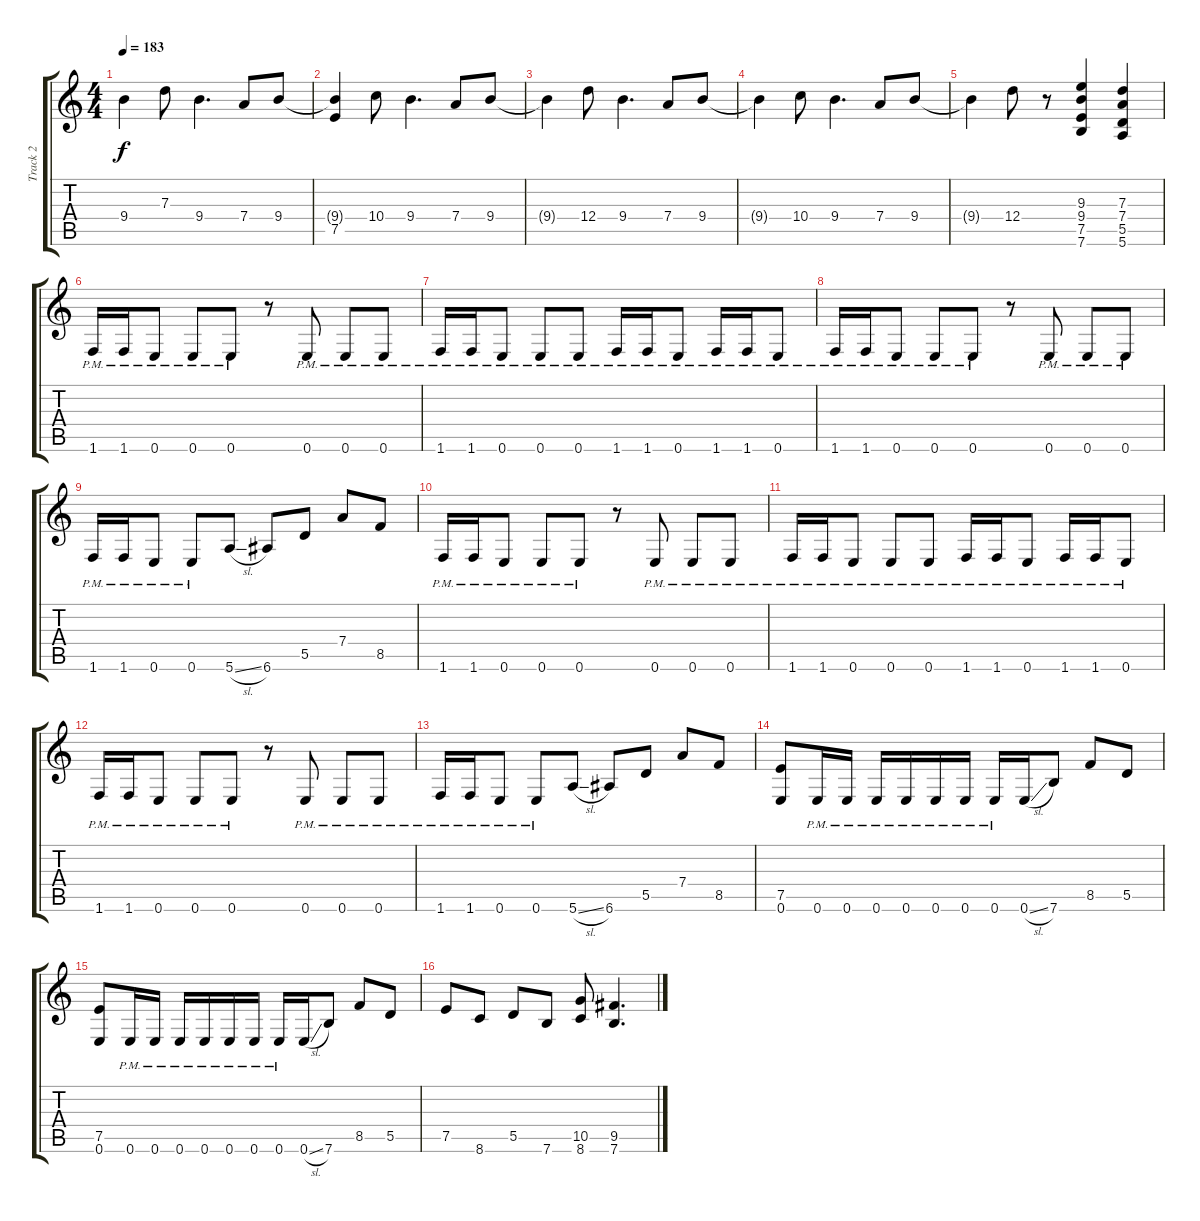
\track ("Track 2" "Track 2") {instrument overdrivenguitar}
\staff {score tabs}
\tuning (E4 B3 G3 D3 A2 E2) {hide}
\ts (4 4)
\tempo 183
\clef g2
\ks c
9.4{t}.4{dy f} 7.3.8 9.4.4{d} 7.4.8 9.4.8 |
(9.4{t} 7.5{t}).4 10.4.8 9.4.4{d} 7.4.8 9.4.8 |
9.4{t}.4 12.4.8 9.4.4{d} 7.4.8 9.4.8 |
9.4{t}.4 10.4.8 9.4.4{d} 7.4.8 9.4.8 |
9.4{t}.4 12.4.8 r.8 (9.3 9.4 7.5 7.6).4 (7.3 7.4 5.5 5.6).4 |
1.6{pm}.16 1.6{pm}.16 0.6{pm}.8 0.6{pm}.8 0.6{pm}.8 r.8 0.6{pm}.8 0.6{pm}.8 0.6{pm}.8 |
1.6{pm}.16 1.6{pm}.16 0.6{pm}.8 0.6{pm}.8 0.6{pm}.8 1.6{pm}.16 1.6{pm}.16 0.6{pm}.8 1.6{pm}.16 1.6{pm}.16 0.6{pm}.8 |
1.6{pm}.16 1.6{pm}.16 0.6{pm}.8 0.6{pm}.8 0.6{pm}.8 r.8 0.6{pm}.8 0.6{pm}.8 0.6{pm}.8 |
1.6{pm}.16 1.6{pm}.16 0.6{pm}.8 0.6{pm}.8 5.6{sl}.8 6.6.8 5.5.8 7.4.8 8.5.8 |
1.6{pm}.16 1.6{pm}.16 0.6{pm}.8 0.6{pm}.8 0.6{pm}.8 r.8 0.6{pm}.8 0.6{pm}.8 0.6{pm}.8 |
1.6{pm}.16 1.6{pm}.16 0.6{pm}.8 0.6{pm}.8 0.6{pm}.8 1.6{pm}.16 1.6{pm}.16 0.6{pm}.8 1.6{pm}.16 1.6{pm}.16 0.6{pm}.8 |
1.6{pm}.16 1.6{pm}.16 0.6{pm}.8 0.6{pm}.8 0.6{pm}.8 r.8 0.6{pm}.8 0.6{pm}.8 0.6{pm}.8 |
1.6{pm}.16 1.6{pm}.16 0.6{pm}.8 0.6{pm}.8 5.6{sl}.8 6.6.8 5.5.8 7.4.8 8.5.8 |
(7.5 0.6).8 0.6{pm}.16 0.6{pm}.16 0.6{pm}.16 0.6{pm}.16 0.6{pm}.16 0.6{pm}.16 0.6{pm}.16 0.6{sl}.16 7.6.8 8.5.8 5.5.8 |
(7.5 0.6).8 0.6{pm}.16 0.6{pm}.16 0.6{pm}.16 0.6{pm}.16 0.6{pm}.16 0.6{pm}.16 0.6{pm}.16 0.6{sl}.16 7.6.8 8.5.8 5.5.8 |
7.5.8 8.6.8 5.5.8 7.6.8 (10.5 8.6).8 (9.5 7.6).4{d}
